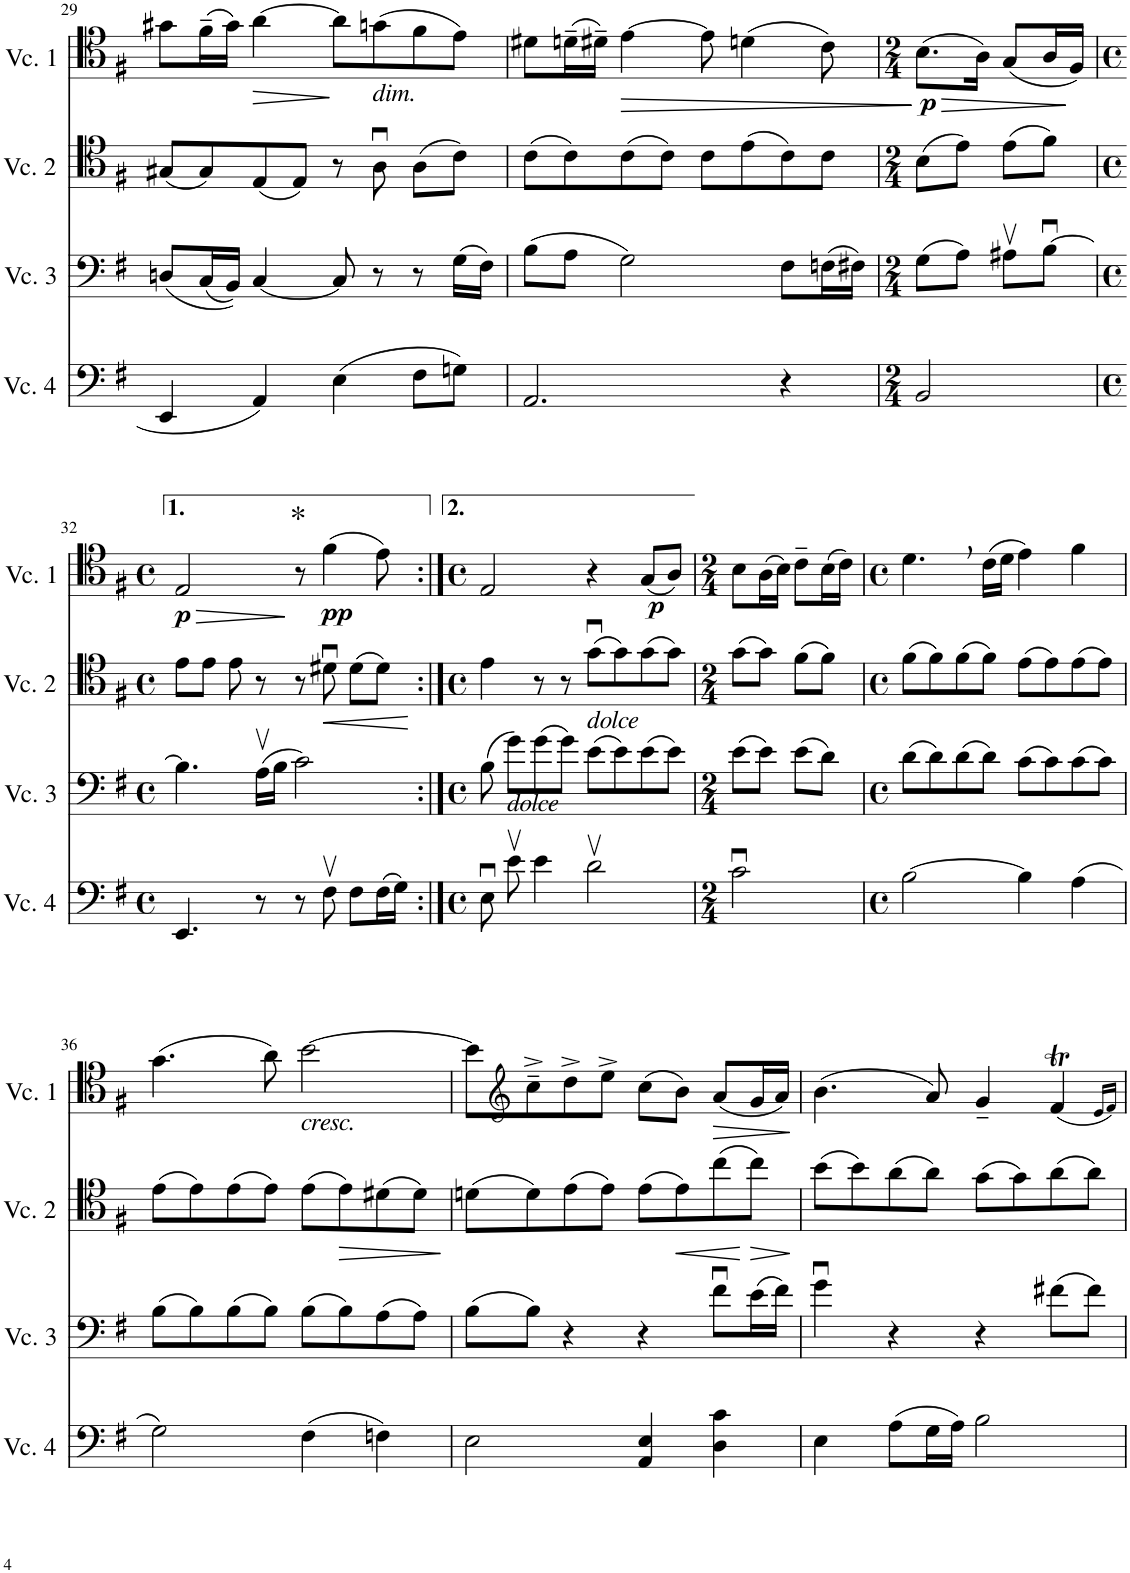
**kern	**kern	**kern	**dynam	**kern	**dynam
*part4	*part3	*part2	*part2	*part1	*part1
*staff4	*staff3	*staff2	*staff2	*staff1	*staff1
*I"Cello 4	*I"Cello 3	*I"Cello 2	*	*I"Cello 1	*
!!LO:PB:g=z
*clefF4	*clefF4	*clefC4	*	*clefC4	*
*k[f#]	*k[f#]	*k[f#]	*	*k[f#]	*
*M4/4	*M4/4	*M4/4	*	*M4/4	*
*met(c)	*met(c)	*met(c)	*	*met(c)	*
=29	=29	=29	=29	=29	=29
4EE/	(8Dn/L	(8G#X/L	.	8g#X\L	.
.	(16C/L	8G#/)	.	(16f#~\L	.
.	16BB/JJ))	.	.	16g#\JJ)	.
!	!	!	!	!	!LO:HP:b
4AA/	[4C/	(8E/	.	[4a\	>
.	.	8E/J)	.	.	.
(4E\	8C/]	8r	.	8a\L]	]
!	!	!	!	!LO:TX:b:i:t=dim.	!
.	8r	8Au\	.	(8gn\	.
8F#\L	8r	(8A\L	.	8f#\	.
8Gn\J)	(16G\LL	8c\J)	.	8e\J)	.
.	16F#\JJ)	.	.	.	.
=30	=30	=30	=30	=30	=30
2.AA/	(8B\L	(8c\L	.	8d#X\L	.
.	8A\J	8c\)	.	(16dn~\L	.
.	.	.	.	16d#X~\JJ)	.
!	!	!	!	!	!LO:HP:b
.	2G\)	(8c\	.	[4e\	>
.	.	8c\J)	.	.	.
.	.	8c\L	.	8e\]	.
.	.	(8e\	.	(4dn\	.
4r	8F#\L	8c\)	.	.	.
.	(16Fn\L	8c\J	.	8c\)	.
.	16F#X\JJ)	.	.	.	.
.	.	.	.	.	]
=31	=31	=31	=31	=31	=31
*M2/4	*M2/4	*M2/4	*	*M2/4	*
!	!	!	!	!	!LO:HP:b
!	!	!	!	!	!LO:DY:n=1:b
2BB/	(8G\L	(8B\L	.	(8.B\L	> p
.	8A\J)	8e\J)	.	.	.
.	.	.	.	16A\Jk)	.
.	8A#Xv\L	(8e\L	.	(8G/L	.
.	[8Bu\J	8f#\J)	.	16A/L	.
.	.	.	.	16F#/JJ)	.
.	.	.	.	.	]
!!LO:LB:g=z
=32	=32	=32	=32	=32	=32
*M4/4	*M4/4	*M4/4	*	*M4/4	*
*met(c)	*met(c)	*met(c)	*	*met(c)	*
!	!	!	!	!	!LO:HP:b
!	!	!	!	!	!LO:DY:n=1:b
4.EE/	4.B\]	8e\L	.	2E/	> p
.	.	8e\J	.	.	.
.	.	8e\	.	.	.
8r	(16Av\LL	8r	.	.	.
.	16B\JJ	.	.	.	.
!	!	!	!	!LO:TX:a:t=*	!
8r	2c\)	8r	.	8r	]
!	!	!	!LO:HP:b	!	!LO:DY:n=2:b
8F#v\	.	8d#Xu\	<	(4f#\	pp
8F#\L	.	(8d#\L	.	.	.
(16F#\L	.	8d#\J)	.	8e\)	.
16G\JJ)	.	.	.	.	.
.	.	.	[	.	.
=33:|!	=33:|!	=33:|!	=33:|!	=33:|!	=33:|!
*M4/4	*M4/4	*M4/4	*	*M4/4	*
*met(c)	*met(c)	*met(c)	*	*met(c)	*
8Eu\	(8B\	4e\	.	2E/	.
!	!LO:TX:a:i:t=dolce	!	!	!	!
8ev\	8g\L)	.	.	.	.
4e\	(8g\	8r	.	.	.
.	8g\J)	8r	.	.	.
!	!	!LO:TX:b:i:t=dolce	!	!	!
2dv\	(8e\L	(8gu\L	.	4r	.
.	8e\)	8g\)	.	.	.
!	!	!	!	!	!LO:DY:b
.	(8e\	(8g\	.	(8G/L	p
.	8e\J)	8g\J)	.	8A/J)	.
=34	=34	=34	=34	=34	=34
*M2/4	*M2/4	*M2/4	*	*M2/4	*
2cu\	(8e\L	(8g\L	.	8B\L	.
.	8e\J)	8g\J)	.	(16A\L	.
.	.	.	.	16B\JJ)	.
.	(8e\L	(8f#\L	.	8c~\L	.
.	8d\J)	8f#\J)	.	(16B\L	.
.	.	.	.	16c\JJ)	.
=35	=35	=35	=35	=35	=35
*M4/4	*M4/4	*M4/4	*	*M4/4	*
*met(c)	*met(c)	*met(c)	*	*met(c)	*
[2B\	(8d\L	(8f#\L	.	4.d,\	.
.	8d\)	8f#\)	.	.	.
.	(8d\	(8f#\	.	.	.
.	8d\J)	8f#\J)	.	(16c\LL	.
.	.	.	.	16d\JJ	.
4B\]	(8c\L	(8e\L	.	4e\)	.
.	8c\)	8e\)	.	.	.
(4A\	(8c\	(8e\	.	4f#\	.
.	8c\J)	8e\J)	.	.	.
!!LO:LB:g=z
=36	=36	=36	=36	=36	=36
2G\)	(8B\L	(8e\L	.	(4.g\	.
.	8B\)	8e\)	.	.	.
.	(8B\	(8e\	.	.	.
.	8B\J)	8e\J)	.	8a\)	.
!	!	!	!	!LO:TX:b:i:t=cresc.	!
(4F#\	(8B\L	(8e\L	.	[2b\	.
!	!	!	!LO:HP:b	!	!
.	8B\)	8e\)	>	.	.
4Fn\)	(8A\	(8d#X\	.	.	.
.	8A\J)	8d#\J)	.	.	.
.	.	.	]	.	.
=37	=37	=37	=37	=37	=37
2E\	(8B\L	(8dn\L	.	8b\L]	.
*	*	*	*	*clefG2	*
.	8B\J)	8d\)	.	8cc~^\	.
.	4r	(8e\	.	8dd^\	.
.	.	8e\J)	.	8ee^\J	.
4AA/ 4E/	4r	(8e\L	.	(8cc\L	.
!	!	!	!LO:HP:b	!	!
.	.	8e\)	<	8b\J)	.
!	!	!	!	!	!LO:HP:b
4D\ 4c\	8f#u\L	(8cc\	.	(8a/L	>
!	!	!	!LO:HP:n=1:b	!	!
.	(16e\L	8cc\J)	[ >	16g/L	.
.	16f#\JJ)	.	.	16a/JJ)	.
.	.	.	]	.	]
=38	=38	=38	=38	=38	=38
4E\	4gu\	(8b\L	.	(4.b\	.
.	.	8b\)	.	.	.
(8A\L	4r	(8a\	.	.	.
16G\L	.	8a\J)	.	8a/)	.
16A\JJ)	.	.	.	.	.
2B\	4r	(8g\L	.	4g~/	.
.	.	8g\)	.	.	.
.	(8f#X\L	(8a\	.	(4f#t/	.
.	8f#\J)	8a\J)	.	.	.
.	.	.	.	16qe/LL	.
.	.	.	.	16qf#/JJ)	.
=	=	=	=	=	=
*-	*-	*-	*-	*-	*-
